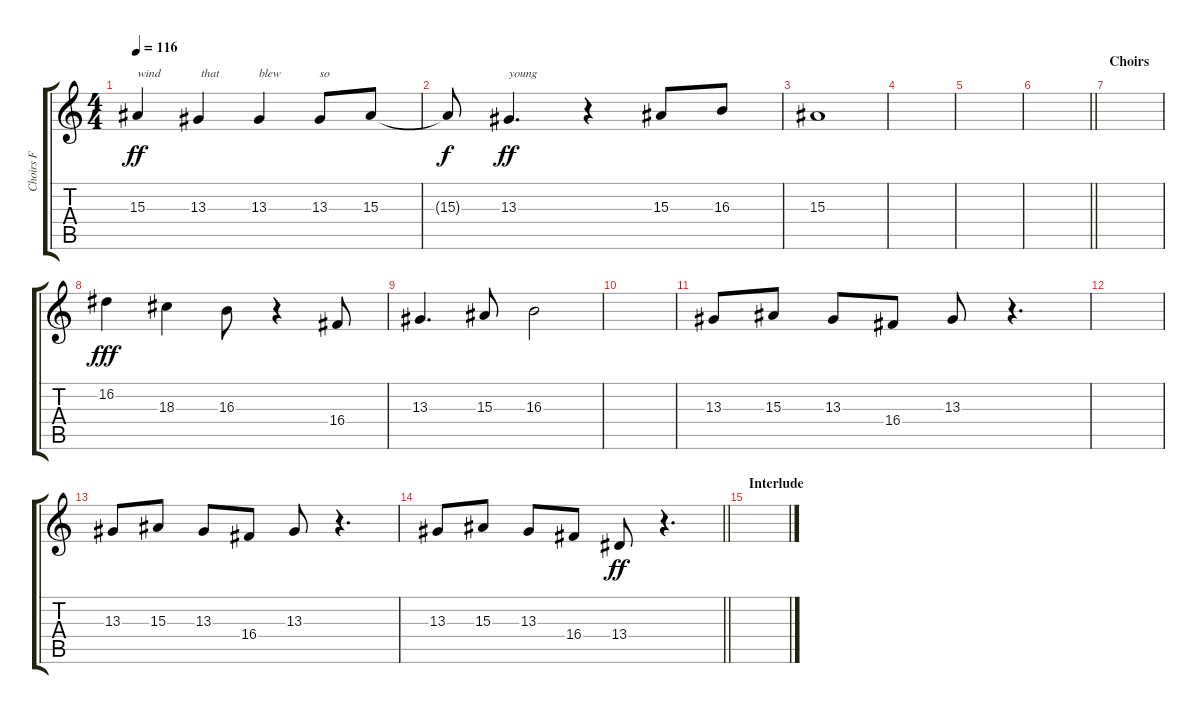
\track ("Choirs F" "Choirs F") {instrument choiraahs}
\staff {score tabs}
\tuning (E4 B3 G3 D3 A2 E2) {hide}
\ts (4 4)
\tempo 116
\clef g2
\ks c
15.3.4{txt "wind" dy ff} 13.3.4{txt " that "} 13.3.4{txt "blew"} 13.3.8{txt "so"} 15.3.8 |
15.3{t}.8{dy f} 13.3.4{d txt "young" dy ff} r.4 15.3.8 16.3.8 |
15.3.1 |
|
|
\barLineRight lightlight
|
\section ("" "Choirs")
|
16.2.4{dy fff} 18.3.4 16.3.8 r.4 16.4.8 |
13.3.4{d} 15.3.8 16.3.2 |
|
13.3.8 15.3.8 13.3.8 16.4.8 13.3.8 r.4{d} |
|
13.3.8 15.3.8 13.3.8 16.4.8 13.3.8 r.4{d} |
\barLineRight lightlight
13.3.8 15.3.8 13.3.8 16.4.8 13.4.8{dy ff} r.4{d} |
\section ("" "Interlude")
